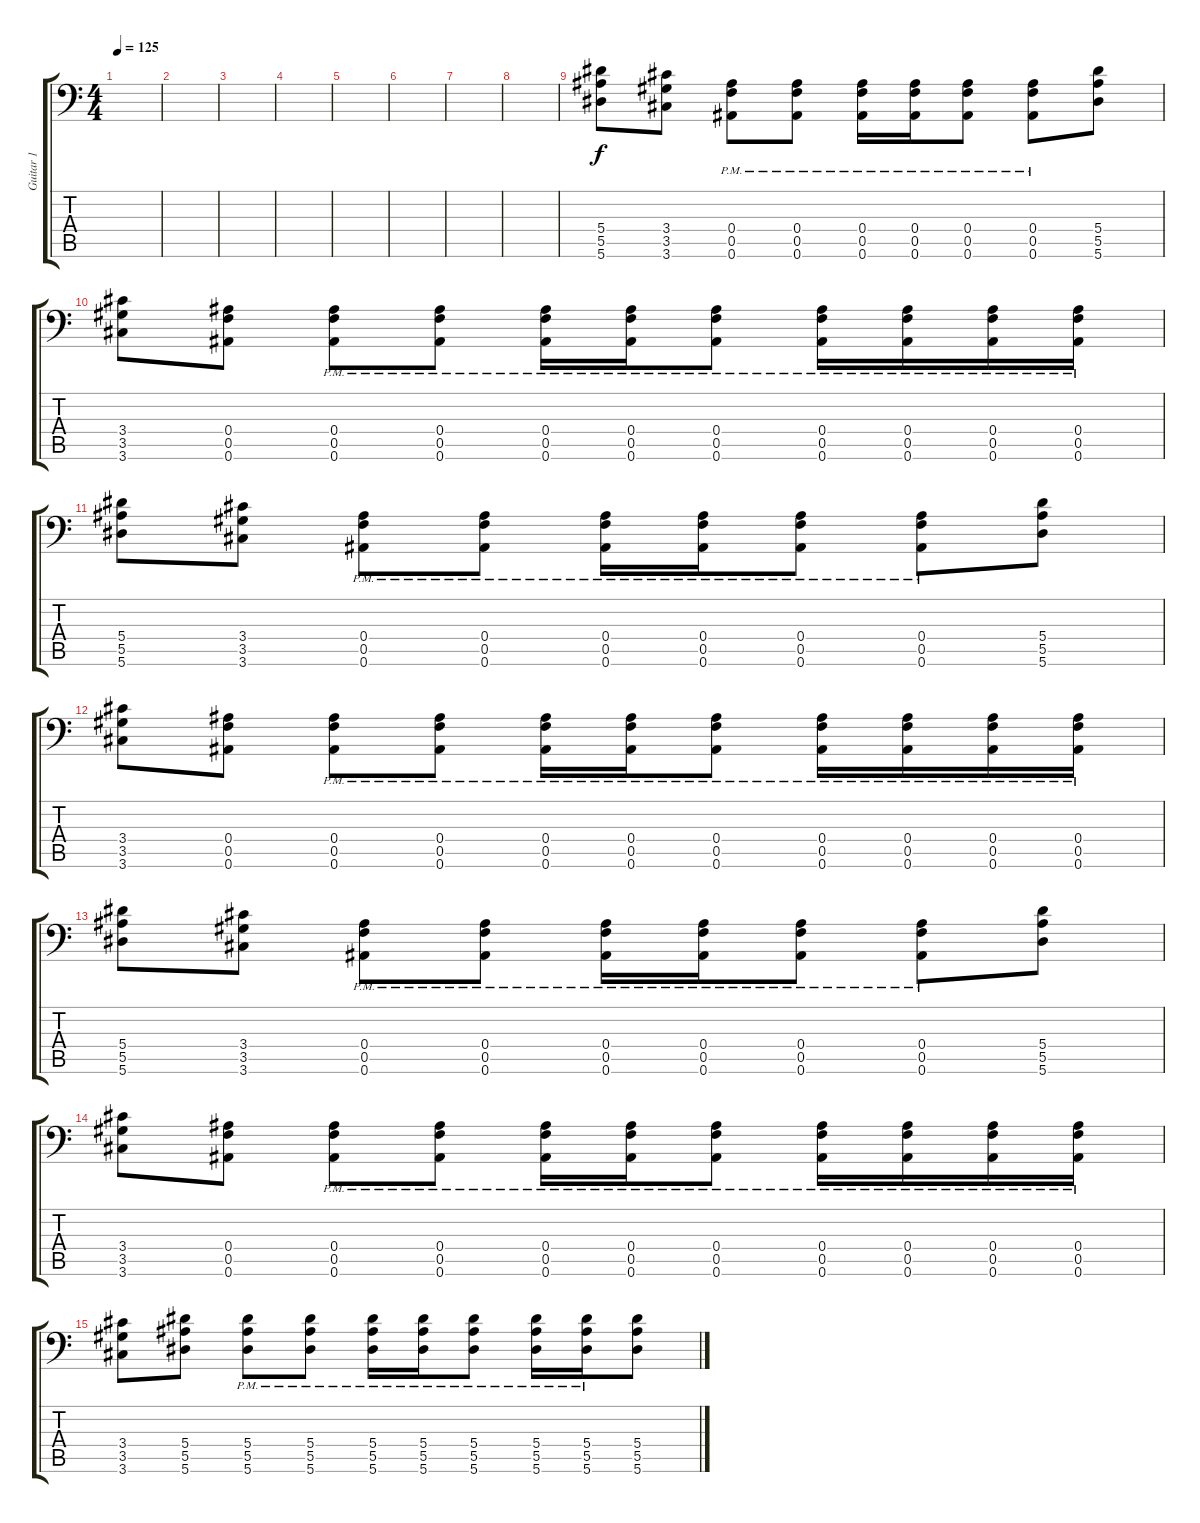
\track ("Guitar 1" "Guitar 1") {instrument distortionguitar}
\staff {score tabs}
\tuning (C4 G3 Eb3 Bb2 F2 Bb1) {hide}
\ts (4 4)
\tempo 125
\clef f4
\ks c
|
|
|
|
|
|
|
|
(5.4 5.5 5.6).8 (3.4 3.5 3.6).8 (0.4{pm} 0.5{pm} 0.6{pm}).8 (0.4{pm} 0.5{pm} 0.6{pm}).8 (0.4{pm} 0.5{pm} 0.6{pm}).16 (0.4{pm} 0.5{pm} 0.6{pm}).16 (0.4{pm} 0.5{pm} 0.6{pm}).8 (0.4{pm} 0.5 0.6{pm}).8 (5.4 5.5 5.6).8 |
(3.4 3.5 3.6).8 (0.4 0.5 0.6).8 (0.4{pm} 0.5{pm} 0.6{pm}).8 (0.4{pm} 0.5{pm} 0.6{pm}).8 (0.4{pm} 0.5{pm} 0.6{pm}).16 (0.4{pm} 0.5{pm} 0.6{pm}).16 (0.4{pm} 0.5{pm} 0.6{pm}).8 (0.4{pm} 0.5{pm} 0.6{pm}).16 (0.4{pm} 0.5{pm} 0.6{pm}).16 (0.4{pm} 0.5{pm} 0.6{pm}).16 (0.4{pm} 0.5{pm} 0.6{pm}).16 |
(5.4 5.5 5.6).8 (3.4 3.5 3.6).8 (0.4{pm} 0.5{pm} 0.6{pm}).8 (0.4{pm} 0.5{pm} 0.6{pm}).8 (0.4{pm} 0.5{pm} 0.6{pm}).16 (0.4{pm} 0.5{pm} 0.6{pm}).16 (0.4{pm} 0.5{pm} 0.6{pm}).8 (0.4{pm} 0.5 0.6{pm}).8 (5.4 5.5 5.6).8 |
(3.4 3.5 3.6).8 (0.4 0.5 0.6).8 (0.4{pm} 0.5{pm} 0.6{pm}).8 (0.4{pm} 0.5{pm} 0.6{pm}).8 (0.4{pm} 0.5{pm} 0.6{pm}).16 (0.4{pm} 0.5{pm} 0.6{pm}).16 (0.4{pm} 0.5{pm} 0.6{pm}).8 (0.4{pm} 0.5{pm} 0.6{pm}).16 (0.4{pm} 0.5{pm} 0.6{pm}).16 (0.4{pm} 0.5{pm} 0.6{pm}).16 (0.4{pm} 0.5{pm} 0.6{pm}).16 |
(5.4 5.5 5.6).8 (3.4 3.5 3.6).8 (0.4{pm} 0.5{pm} 0.6{pm}).8 (0.4{pm} 0.5{pm} 0.6{pm}).8 (0.4{pm} 0.5{pm} 0.6{pm}).16 (0.4{pm} 0.5{pm} 0.6{pm}).16 (0.4{pm} 0.5{pm} 0.6{pm}).8 (0.4{pm} 0.5 0.6{pm}).8 (5.4 5.5 5.6).8 |
(3.4 3.5 3.6).8 (0.4 0.5 0.6).8 (0.4{pm} 0.5{pm} 0.6{pm}).8 (0.4{pm} 0.5{pm} 0.6{pm}).8 (0.4{pm} 0.5{pm} 0.6{pm}).16 (0.4{pm} 0.5{pm} 0.6{pm}).16 (0.4{pm} 0.5{pm} 0.6{pm}).8 (0.4{pm} 0.5{pm} 0.6{pm}).16 (0.4{pm} 0.5{pm} 0.6{pm}).16 (0.4{pm} 0.5{pm} 0.6{pm}).16 (0.4{pm} 0.5{pm} 0.6{pm}).16 |
(3.4 3.5 3.6).8 (5.4 5.5 5.6).8 (5.4{pm} 5.5{pm} 5.6{pm}).8 (5.4{pm} 5.5{pm} 5.6{pm}).8 (5.4{pm} 5.5{pm} 5.6{pm}).16 (5.4{pm} 5.5{pm} 5.6{pm}).16 (5.4{pm} 5.5{pm} 5.6{pm}).8 (5.4{pm} 5.5 5.6{pm}).16 (5.4{pm} 5.5 5.6{pm}).16 (5.4 5.5 5.6).8
